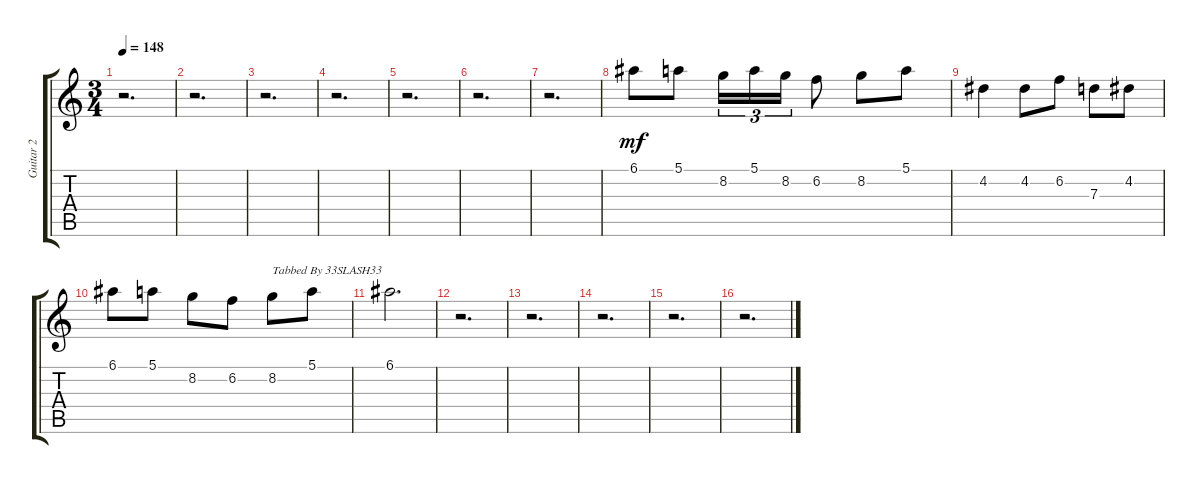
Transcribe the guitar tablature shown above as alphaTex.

\track ("Guitar 2" "Guitar 2") {instrument acousticguitarsteel}
\staff {score tabs}
\tuning (E4 B3 G3 D3 A2 E2) {hide}
\ts (3 4)
\tempo 148
\clef g2
\ks c
r.2{d dy mf} |
r.2{d} |
r.2{d} |
r.2{d} |
r.2{d} |
r.2{d} |
r.2{d} |
6.1.8 5.1.8 8.2.16{tu (3 2)} 5.1.16{tu (3 2)} 8.2.16{tu (3 2)} 6.2.8 8.2.8 5.1.8 |
4.2.4 4.2.8 6.2.8 7.3.8 4.2.8 |
6.1.8 5.1.8 8.2.8 6.2.8 8.2.8{txt "Tabbed By 33SLASH33"} 5.1.8 |
6.1.2{d} |
r.2{d} |
r.2{d} |
r.2{d} |
r.2{d} |
r.2{d}
